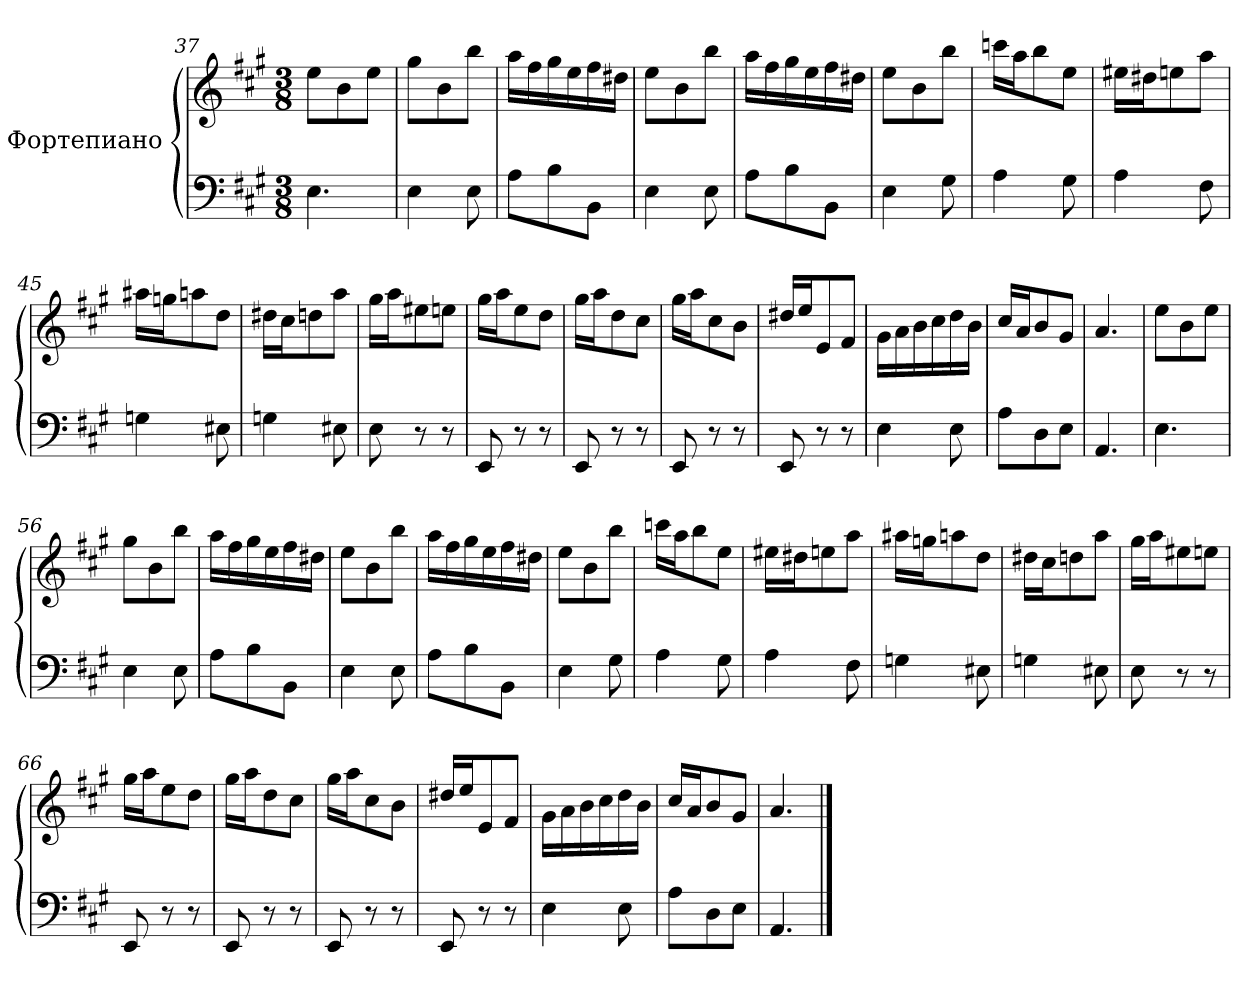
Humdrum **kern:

**kern	**kern
*part1	*part1
*staff2	*staff1
*I"Фортепиано	*
*clefF4	*clefG2
*k[f#c#g#]	*k[f#c#g#]
*M3/8	*M3/8
=37	=37
4.E\	8ee\L
.	8b\
.	8ee\J
!!LO:LB:g=z
=38	=38
4E\	8gg#\L
.	8b\
8E\	8bb\J
=39	=39
8A\L	16aa\LL
.	16ff#\
8B\	16gg#\
.	16ee\
8BB\J	16ff#\
.	16dd#X\JJ
=40	=40
4E\	8ee\L
.	8b\
8E\	8bb\J
=41	=41
8A\L	16aa\LL
.	16ff#\
8B\	16gg#\
.	16ee\
8BB\J	16ff#\
.	16dd#X\JJ
=42	=42
4E\	8ee\L
.	8b\
8G#\	8bb\J
=43	=43
4A\	16cccn\LL
.	16aa\J
.	8bb\
8G#\	8ee\J
=44	=44
4A\	16ee#X\LL
.	16dd#X\J
.	8een\
8F#\	8aa\J
=45	=45
4Gn\	16aa#X\LL
.	16ggn\J
.	8aan\
8E#X\	8dd\J
=46	=46
4Gn\	16dd#X\LL
.	16cc#\J
.	8ddn\
8E#X\	8aa\J
!!LO:PB:g=z
=47	=47
8E\	16gg#\LL
.	16aa\J
8r	8ee#X\
8r	8een\J
=48	=48
8EE/	16gg#\LL
.	16aa\J
8r	8ee\
8r	8dd\J
=49	=49
8EE/	16gg#\LL
.	16aa\J
8r	8dd\
8r	8cc#\J
=50	=50
8EE/	16gg#\LL
.	16aa\J
8r	8cc#\
8r	8b\J
=51	=51
8EE/	16dd#X/LL
.	16ee/J
8r	8e/
8r	8f#/J
=52	=52
4E\	16g#\LL
.	16a\
.	16b\
.	16cc#\
8E\	16dd\
.	16b\JJ
=53	=53
8A\L	16cc#/LL
.	16a/J
8D\	8b/
8E\J	8g#/J
=54	=54
4.AA/	4.a/
=55	=55
4.E\	8ee\L
.	8b\
.	8ee\J
=56	=56
4E\	8gg#\L
.	8b\
8E\	8bb\J
!!LO:LB:g=z
=57	=57
8A\L	16aa\LL
.	16ff#\
8B\	16gg#\
.	16ee\
8BB\J	16ff#\
.	16dd#X\JJ
=58	=58
4E\	8ee\L
.	8b\
8E\	8bb\J
=59	=59
8A\L	16aa\LL
.	16ff#\
8B\	16gg#\
.	16ee\
8BB\J	16ff#\
.	16dd#X\JJ
=60	=60
4E\	8ee\L
.	8b\
8G#\	8bb\J
=61	=61
4A\	16cccn\LL
.	16aa\J
.	8bb\
8G#\	8ee\J
=62	=62
4A\	16ee#X\LL
.	16dd#X\J
.	8een\
8F#\	8aa\J
=63	=63
4Gn\	16aa#X\LL
.	16ggn\J
.	8aan\
8E#X\	8dd\J
=64	=64
4Gn\	16dd#X\LL
.	16cc#\J
.	8ddn\
8E#X\	8aa\J
!!LO:LB:g=z
=65	=65
8E\	16gg#\LL
.	16aa\J
8r	8ee#X\
8r	8een\J
=66	=66
8EE/	16gg#\LL
.	16aa\J
8r	8ee\
8r	8dd\J
=67	=67
8EE/	16gg#\LL
.	16aa\J
8r	8dd\
8r	8cc#\J
=68	=68
8EE/	16gg#\LL
.	16aa\J
8r	8cc#\
8r	8b\J
=69	=69
8EE/	16dd#X/LL
.	16ee/J
8r	8e/
8r	8f#/J
=70	=70
4E\	16g#\LL
.	16a\
.	16b\
.	16cc#\
8E\	16dd\
.	16b\JJ
=71	=71
8A\L	16cc#/LL
.	16a/J
8D\	8b/
8E\J	8g#/J
=72	=72
4.AA/	4.a/
==	==
*-	*-
